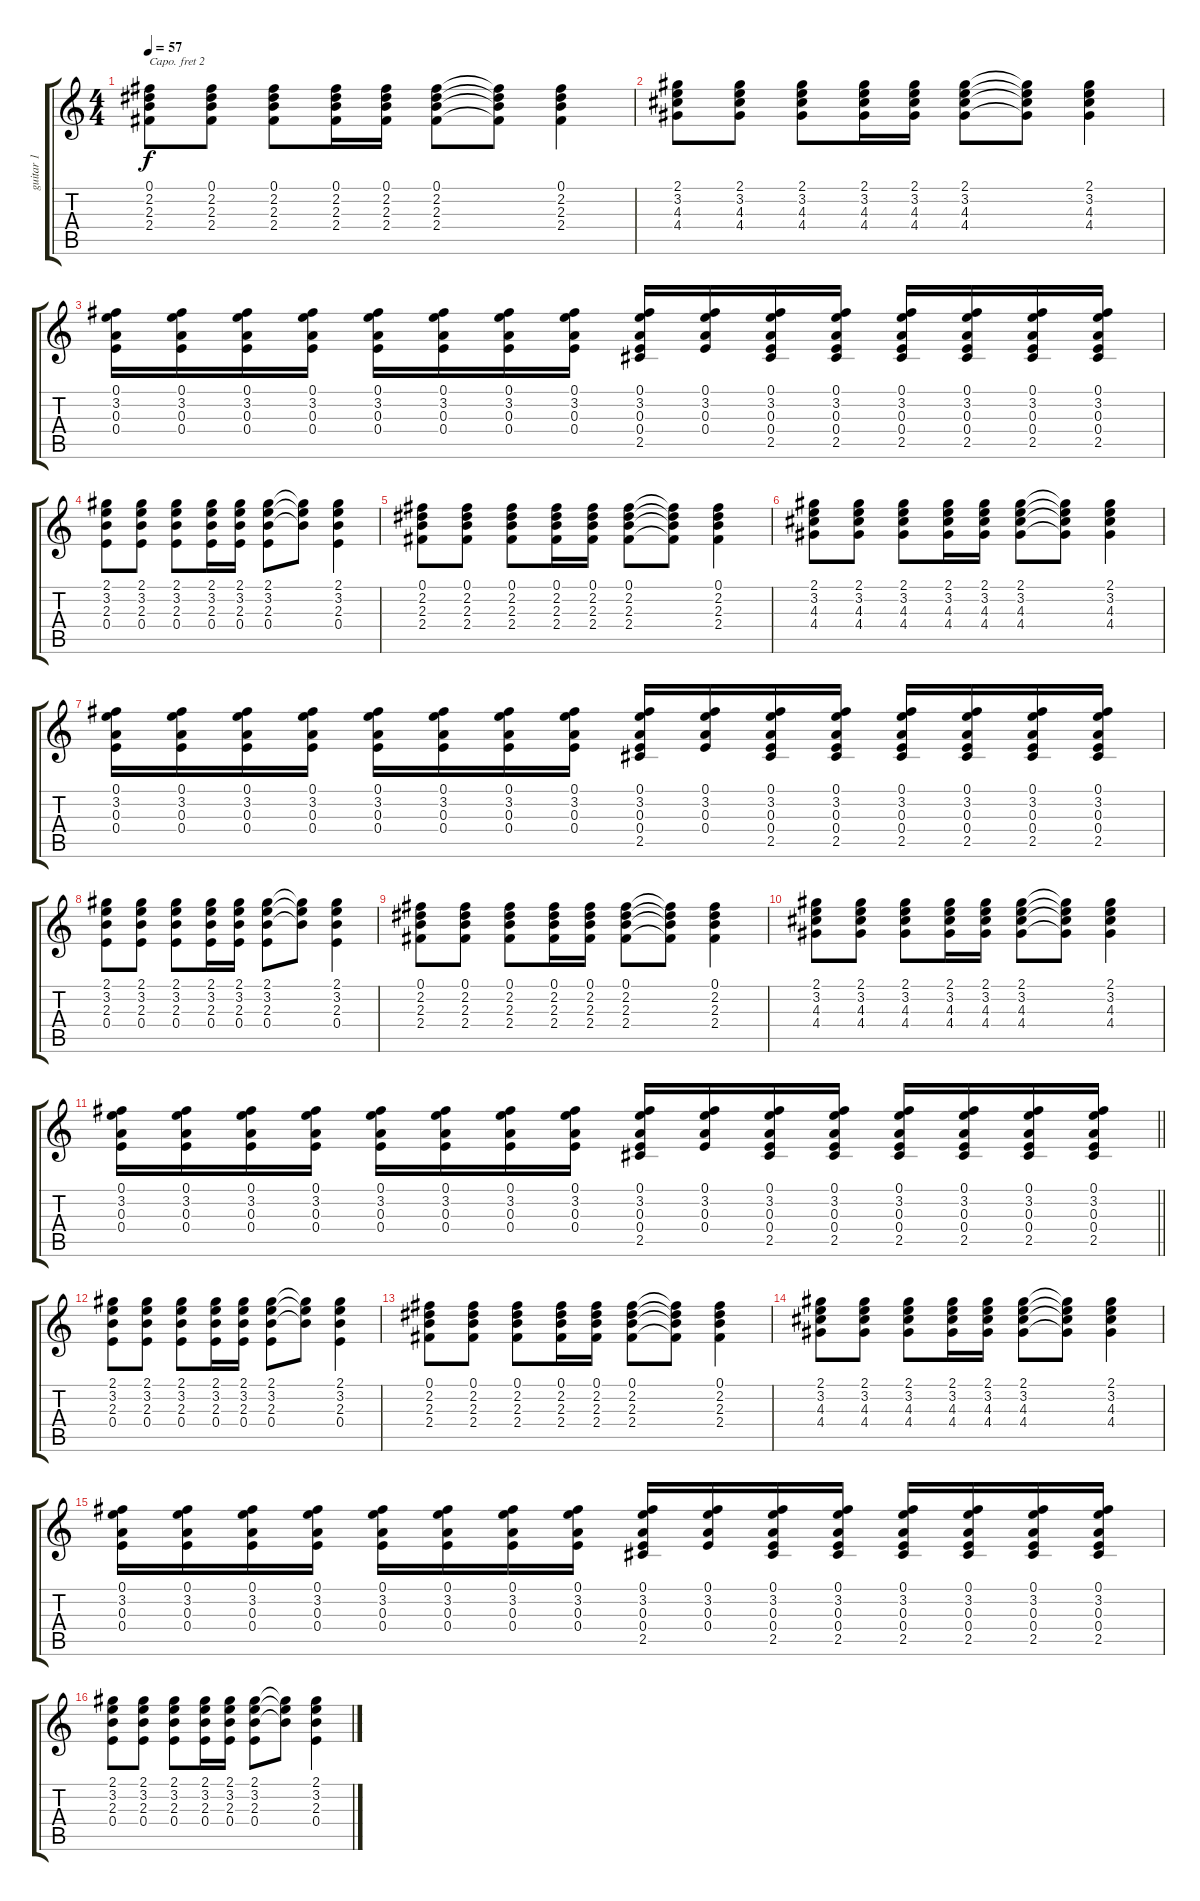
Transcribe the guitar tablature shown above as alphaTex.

\track ("guitar 1" "guitar 1") {instrument electricguitarjazz}
\staff {score tabs}
\capo 2
\tuning (E4 B3 G3 D3 A2 E2) {hide}
\ts (4 4)
\tempo 57
\clef g2
\ks c
(0.1 2.2 2.3 2.4).8{dy f} (0.1 2.2 2.3 2.4).8 (0.1 2.2 2.3 2.4).8 (0.1 2.2 2.3 2.4).16 (0.1 2.2 2.3 2.4).16 (0.1 2.2 2.3 2.4).8 (0.1{t} 2.2{t} 2.3{t} 2.4{t}).8 (0.1 2.2 2.3 2.4).4 |
(2.1 3.2 4.3 4.4).8 (2.1 3.2 4.3 4.4).8 (2.1 3.2 4.3 4.4).8 (2.1 3.2 4.3 4.4).16 (2.1 3.2 4.3 4.4).16 (2.1 3.2 4.3 4.4).8 (2.1{t} 3.2{t} 4.3{t} 4.4{t}).8 (2.1 3.2 4.3 4.4).4 |
(0.1 3.2 0.3 0.4).16 (0.1 3.2 0.3 0.4).16 (0.1 3.2 0.3 0.4).16 (0.1 3.2 0.3 0.4).16 (0.1 3.2 0.3 0.4).16 (0.1 3.2 0.3 0.4).16 (0.1 3.2 0.3 0.4).16 (0.1 3.2 0.3 0.4).16 (0.1 3.2 0.3 0.4 2.5).16 (0.1 3.2 0.3 0.4).16 (0.1 3.2 0.3 0.4 2.5).16 (0.1 3.2 0.3 0.4 2.5).16 (0.1 3.2 0.3 0.4 2.5).16 (0.1 3.2 0.3 0.4 2.5).16 (0.1 3.2 0.3 0.4 2.5).16 (0.1 3.2 0.3 0.4 2.5).16 |
(2.1 3.2 2.3 0.4).8 (2.1 3.2 2.3 0.4).8 (2.1 3.2 2.3 0.4).8 (2.1 3.2 2.3 0.4).16 (2.1 3.2 2.3 0.4).16 (2.1 3.2 2.3 0.4).8 (2.1{t} 3.2{t} 2.3{t}).8 (2.1 3.2 2.3 0.4).4 |
(0.1 2.2 2.3 2.4).8 (0.1 2.2 2.3 2.4).8 (0.1 2.2 2.3 2.4).8 (0.1 2.2 2.3 2.4).16 (0.1 2.2 2.3 2.4).16 (0.1 2.2 2.3 2.4).8 (0.1{t} 2.2{t} 2.3{t} 2.4{t}).8 (0.1 2.2 2.3 2.4).4 |
(2.1 3.2 4.3 4.4).8 (2.1 3.2 4.3 4.4).8 (2.1 3.2 4.3 4.4).8 (2.1 3.2 4.3 4.4).16 (2.1 3.2 4.3 4.4).16 (2.1 3.2 4.3 4.4).8 (2.1{t} 3.2{t} 4.3{t} 4.4{t}).8 (2.1 3.2 4.3 4.4).4 |
(0.1 3.2 0.3 0.4).16 (0.1 3.2 0.3 0.4).16 (0.1 3.2 0.3 0.4).16 (0.1 3.2 0.3 0.4).16 (0.1 3.2 0.3 0.4).16 (0.1 3.2 0.3 0.4).16 (0.1 3.2 0.3 0.4).16 (0.1 3.2 0.3 0.4).16 (0.1 3.2 0.3 0.4 2.5).16 (0.1 3.2 0.3 0.4).16 (0.1 3.2 0.3 0.4 2.5).16 (0.1 3.2 0.3 0.4 2.5).16 (0.1 3.2 0.3 0.4 2.5).16 (0.1 3.2 0.3 0.4 2.5).16 (0.1 3.2 0.3 0.4 2.5).16 (0.1 3.2 0.3 0.4 2.5).16 |
(2.1 3.2 2.3 0.4).8 (2.1 3.2 2.3 0.4).8 (2.1 3.2 2.3 0.4).8 (2.1 3.2 2.3 0.4).16 (2.1 3.2 2.3 0.4).16 (2.1 3.2 2.3 0.4).8 (2.1{t} 3.2{t} 2.3{t}).8 (2.1 3.2 2.3 0.4).4 |
(0.1 2.2 2.3 2.4).8 (0.1 2.2 2.3 2.4).8 (0.1 2.2 2.3 2.4).8 (0.1 2.2 2.3 2.4).16 (0.1 2.2 2.3 2.4).16 (0.1 2.2 2.3 2.4).8 (0.1{t} 2.2{t} 2.3{t} 2.4{t}).8 (0.1 2.2 2.3 2.4).4 |
(2.1 3.2 4.3 4.4).8 (2.1 3.2 4.3 4.4).8 (2.1 3.2 4.3 4.4).8 (2.1 3.2 4.3 4.4).16 (2.1 3.2 4.3 4.4).16 (2.1 3.2 4.3 4.4).8 (2.1{t} 3.2{t} 4.3{t} 4.4{t}).8 (2.1 3.2 4.3 4.4).4 |
\barLineRight lightlight
(0.1 3.2 0.3 0.4).16 (0.1 3.2 0.3 0.4).16 (0.1 3.2 0.3 0.4).16 (0.1 3.2 0.3 0.4).16 (0.1 3.2 0.3 0.4).16 (0.1 3.2 0.3 0.4).16 (0.1 3.2 0.3 0.4).16 (0.1 3.2 0.3 0.4).16 (0.1 3.2 0.3 0.4 2.5).16 (0.1 3.2 0.3 0.4).16 (0.1 3.2 0.3 0.4 2.5).16 (0.1 3.2 0.3 0.4 2.5).16 (0.1 3.2 0.3 0.4 2.5).16 (0.1 3.2 0.3 0.4 2.5).16 (0.1 3.2 0.3 0.4 2.5).16 (0.1 3.2 0.3 0.4 2.5).16 |
(2.1 3.2 2.3 0.4).8 (2.1 3.2 2.3 0.4).8 (2.1 3.2 2.3 0.4).8 (2.1 3.2 2.3 0.4).16 (2.1 3.2 2.3 0.4).16 (2.1 3.2 2.3 0.4).8 (2.1{t} 3.2{t} 2.3{t}).8 (2.1 3.2 2.3 0.4).4 |
(0.1 2.2 2.3 2.4).8 (0.1 2.2 2.3 2.4).8 (0.1 2.2 2.3 2.4).8 (0.1 2.2 2.3 2.4).16 (0.1 2.2 2.3 2.4).16 (0.1 2.2 2.3 2.4).8 (0.1{t} 2.2{t} 2.3{t} 2.4{t}).8 (0.1 2.2 2.3 2.4).4 |
(2.1 3.2 4.3 4.4).8 (2.1 3.2 4.3 4.4).8 (2.1 3.2 4.3 4.4).8 (2.1 3.2 4.3 4.4).16 (2.1 3.2 4.3 4.4).16 (2.1 3.2 4.3 4.4).8 (2.1{t} 3.2{t} 4.3{t} 4.4{t}).8 (2.1 3.2 4.3 4.4).4 |
(0.1 3.2 0.3 0.4).16 (0.1 3.2 0.3 0.4).16 (0.1 3.2 0.3 0.4).16 (0.1 3.2 0.3 0.4).16 (0.1 3.2 0.3 0.4).16 (0.1 3.2 0.3 0.4).16 (0.1 3.2 0.3 0.4).16 (0.1 3.2 0.3 0.4).16 (0.1 3.2 0.3 0.4 2.5).16 (0.1 3.2 0.3 0.4).16 (0.1 3.2 0.3 0.4 2.5).16 (0.1 3.2 0.3 0.4 2.5).16 (0.1 3.2 0.3 0.4 2.5).16 (0.1 3.2 0.3 0.4 2.5).16 (0.1 3.2 0.3 0.4 2.5).16 (0.1 3.2 0.3 0.4 2.5).16 |
(2.1 3.2 2.3 0.4).8 (2.1 3.2 2.3 0.4).8 (2.1 3.2 2.3 0.4).8 (2.1 3.2 2.3 0.4).16 (2.1 3.2 2.3 0.4).16 (2.1 3.2 2.3 0.4).8 (2.1{t} 3.2{t} 2.3{t}).8 (2.1 3.2 2.3 0.4).4
